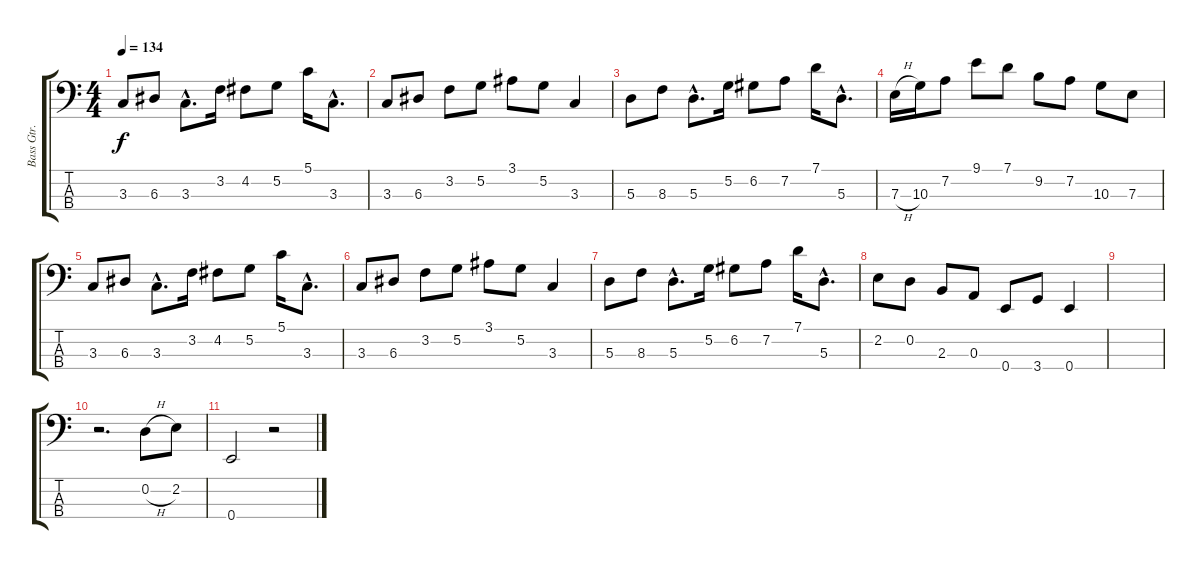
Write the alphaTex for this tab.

\track ("Bass Gtr." "Bass Gtr.") {instrument slapbass1}
\staff {score tabs}
\tuning (G2 D2 A1 E1) {hide}
\ts (4 4)
\tempo 134
\clef f4
\ks c
3.3.8{dy f} 6.3.8 3.3{hac}.8{d} 3.2.16 4.2.8 5.2.8 5.1.16 3.3{hac}.8{d} |
3.3.8 6.3.8 3.2.8 5.2.8 3.1.8 5.2.8 3.3.4 |
5.3.8 8.3.8 5.3{hac}.8{d} 5.2.16 6.2.8 7.2.8 7.1.16 5.3{hac}.8{d} |
7.3{h}.16 10.3.16 7.2.8 9.1.8 7.1.8 9.2.8 7.2.8 10.3.8 7.3.8 |
3.3.8 6.3.8 3.3{hac}.8{d} 3.2.16 4.2.8 5.2.8 5.1.16 3.3{hac}.8{d} |
3.3.8 6.3.8 3.2.8 5.2.8 3.1.8 5.2.8 3.3.4 |
5.3.8 8.3.8 5.3{hac}.8{d} 5.2.16 6.2.8 7.2.8 7.1.16 5.3{hac}.8{d} |
2.2.8 0.2.8 2.3.8 0.3.8 0.4.8 3.4.8 0.4.4 |
|
r.2{d} 0.2{h}.8 2.2.8 |
0.4.2 r.2
